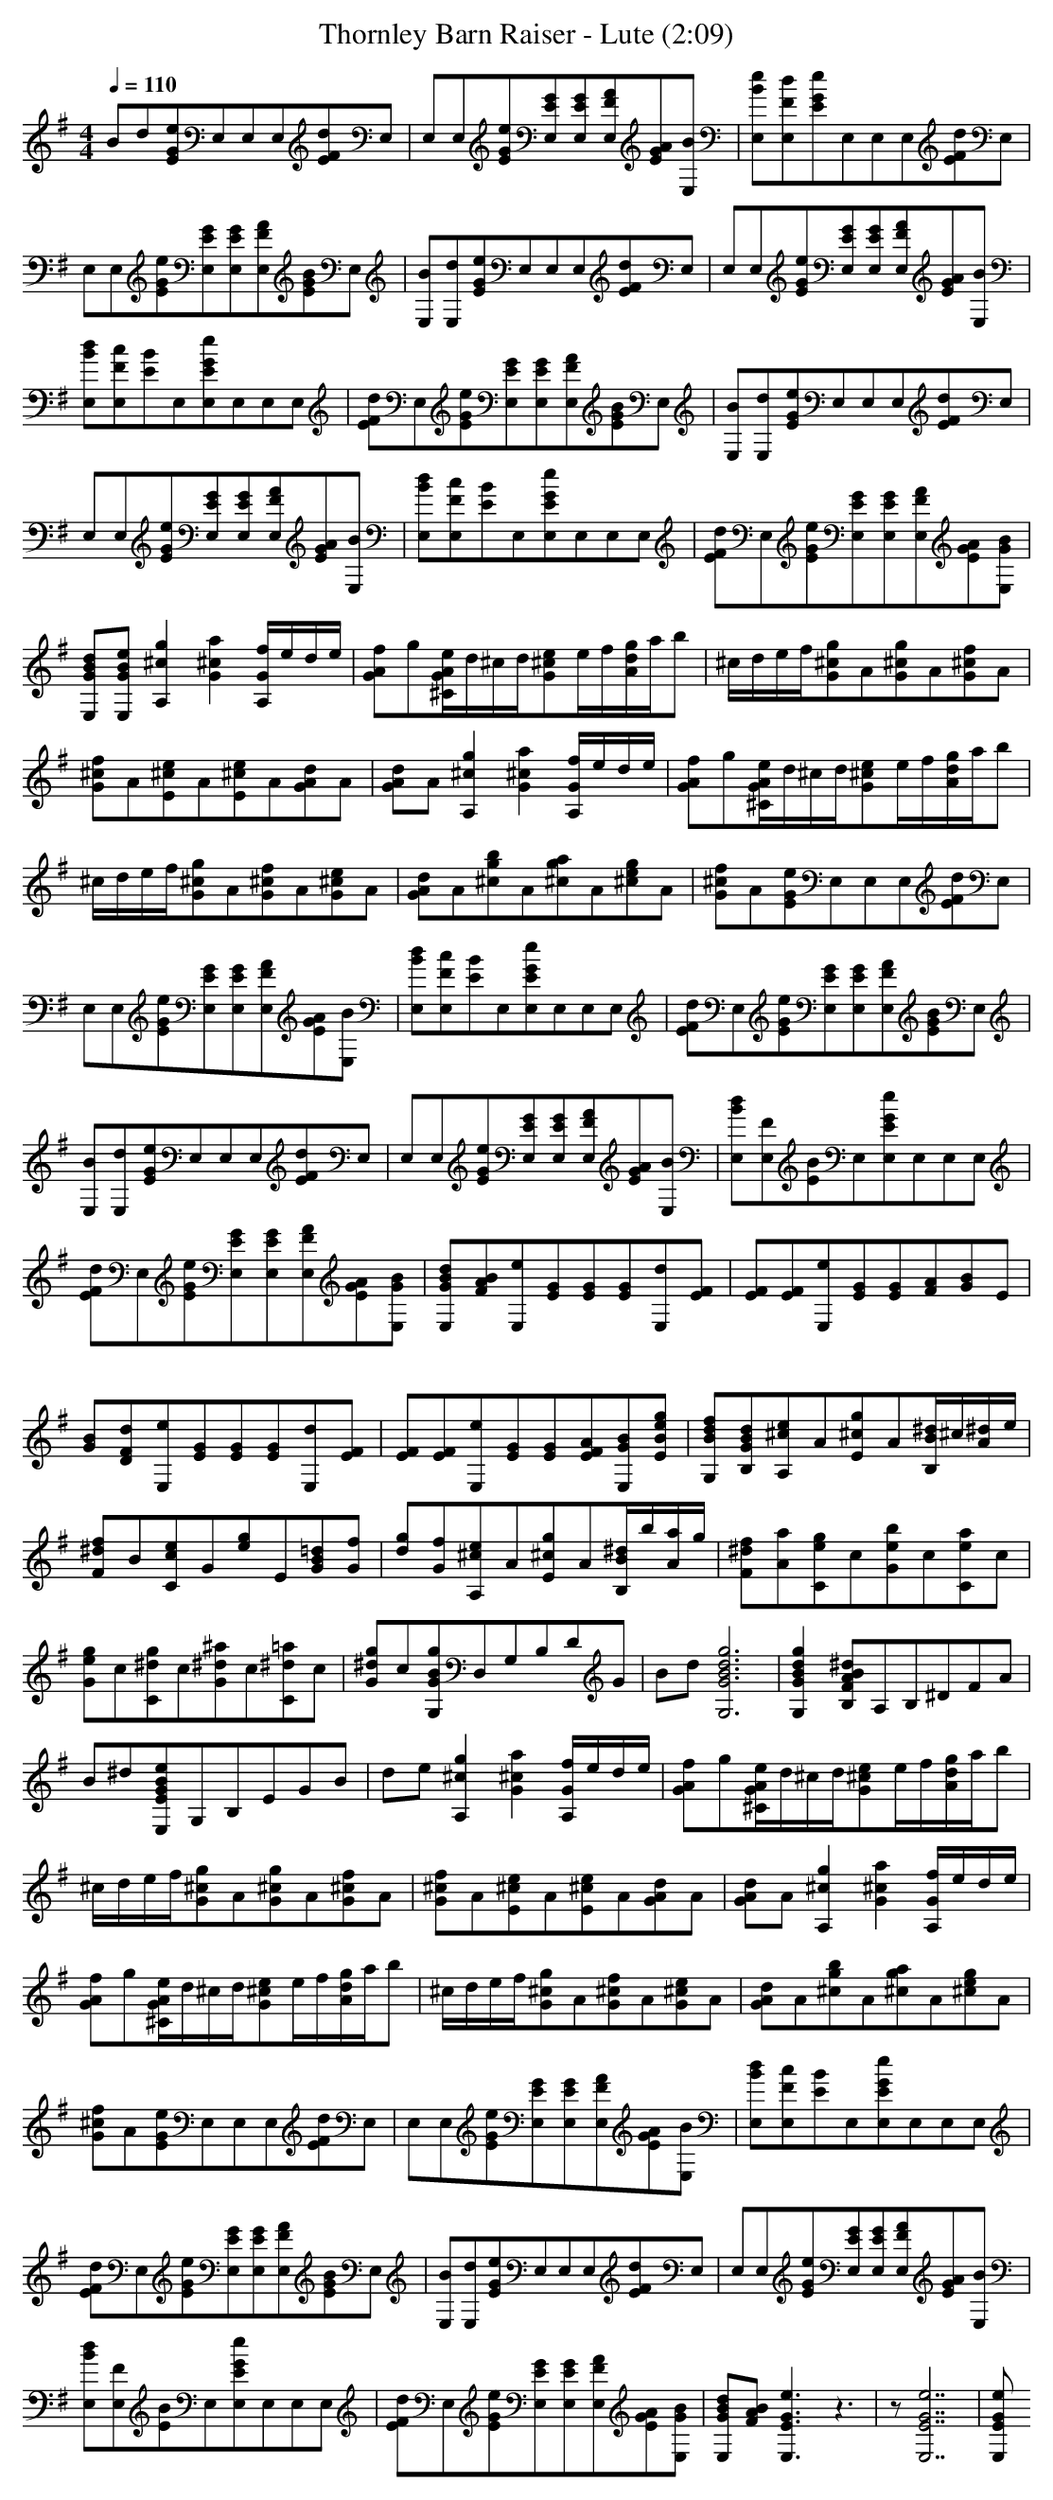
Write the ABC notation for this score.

X:1
T:Thornley Barn Raiser - Lute (2:09)
M:4/4
L:1/8
Q:1/4=110
K:G
Bd[EGe]E,E,E,[EFd]E,|\
E,E,[EGe][E,EG][E,EG][E,FA][EGA][E,B]|\
[E,Be][E,Fd][EGe]E,E,E,[EFd]E,|\
E,E,[EGe][E,EG][E,EG][E,FA][EGB]E,|\
[E,B][E,d][EGe]E,E,E,[EFd]E,|\
E,E,[EGe][E,EG][E,EG][E,FA][EGA][E,B]|\
[E,Bd][E,Fc][EB]E,[E,EGe]E,E,E,|\
[EFd]E,[EGe][E,EG][E,EG][E,FA][EGB]E,|\
[E,B][E,d][EGe]E,E,E,[EFd]E,|\
E,E,[EGe][E,EG][E,EG][E,FA][EGA][E,B]|\
[E,Bd][E,Fc][EB]E,[E,EGe]E,E,E,|\
[EFd]E,[EGe][E,EG][E,EG][E,FA][EGA][E,GB]|\
[E,GBd][E,GBe][A,2^c2g2][G2^c2a2][A,/G/f/]e/d/e/|\
[GAf]g[^C/G/A/e/]d/^c/d/[G^ce]e/f/[A/d/g/]a/b|\
^c/d/e/f/[G^cg]A[G^cg]A[G^cf]A|\
[G^cf]A[E^ce]A[E^ce]A[GAd]A|\
[GAd]A[A,2^c2g2][G2^c2a2][A,/G/f/]e/d/e/|\
[GAf]g[^C/G/A/e/]d/^c/d/[G^ce]e/f/[A/d/g/]a/b|\
^c/d/e/f/[G^cg]A[G^cf]A[G^ce]A|\
[GAd]A[^cgb]A[^cga]A[^ceg]A|\
[G^cf]A[EGe]E,E,E,[EFd]E,|\
E,E,[EGe][E,EG][E,EG][E,FA][EGA][E,B]|\
[E,Bd][E,Fc][EB]E,[E,EGe]E,E,E,|\
[EFd]E,[EGe][E,EG][E,EG][E,FA][EGB]E,|\
[E,B][E,d][EGe]E,E,E,[EFd]E,|\
E,E,[EGe][E,EG][E,EG][E,FA][EGA][E,B]|\
[E,Bd][E,F][EB]E,[E,EGe]E,E,E,|\
[EFd]E,[EGe][E,EG][E,EG][E,FA][EGA][E,GB]|\
[E,GBd][FAB][E,e][EG][EG][EG][E,d][EF]|\
[EF][EF][E,e][EG][EG][FA][GB]E|\
[GB][DFd][E,e][EG][EG][EG][E,d][EF]|\
[EF][EF][E,e][EG][EG][EFA][E,GB][EBeg]|\
[G,Bdf][B,GBd][A,^ce]A[E^cg]A[B,/B/^d/]^c/[A/^d/]e/|\
[F^df]B[Cce]G[eg]E[GB=d][Gf]|\
[dg][Gf][A,^ce]A[E^cg]A[B,/B/^d/]b/[A/a/]g/|\
[F^df][Aa][Ceg]c[Geb]c[Cea]c|\
[Geg]c[C^dg]c[G^d^a]c[C^d=a]c|\
[G^dg]c[G,GBg]D,G,B,DG|\
Bd[G,6G6B6d6g6]|\
[G,2G2B2d2g2][B,FAB^d]A,B,^DFA|\
B^d[E,EGBe]G,B,EGB|\
de[A,2^c2g2][G2^c2a2][A,/G/f/]e/d/e/|\
[GAf]g[^C/G/A/e/]d/^c/d/[G^ce]e/f/[A/d/g/]a/b|\
^c/d/e/f/[G^cg]A[G^cg]A[G^cf]A|\
[G^cf]A[E^ce]A[E^ce]A[GAd]A|\
[GAd]A[A,2^c2g2][G2^c2a2][A,/G/f/]e/d/e/|\
[GAf]g[^C/G/A/e/]d/^c/d/[G^ce]e/f/[A/d/g/]a/b|\
^c/d/e/f/[G^cg]A[G^cf]A[G^ce]A|\
[GAd]A[^cgb]A[^cga]A[^ceg]A|\
[G^cf]A[EGe]E,E,E,[EFd]E,|\
E,E,[EGe][E,EG][E,EG][E,FA][EGA][E,B]|\
[E,Bd][E,Fc][EB]E,[E,EGe]E,E,E,|\
[EFd]E,[EGe][E,EG][E,EG][E,FA][EGB]E,|\
[E,B][E,d][EGe]E,E,E,[EFd]E,|\
E,E,[EGe][E,EG][E,EG][E,FA][EGA][E,B]|\
[E,Bd][E,F][EB]E,[E,EGe]E,E,E,|\
[EFd]E,[EGe][E,EG][E,EG][E,FA][EGA][E,GB]|\
[E,GBd][FAB][E,3E3G3e3]z3|\
z[E,7E7G7e7]|\
[E,EGe]
